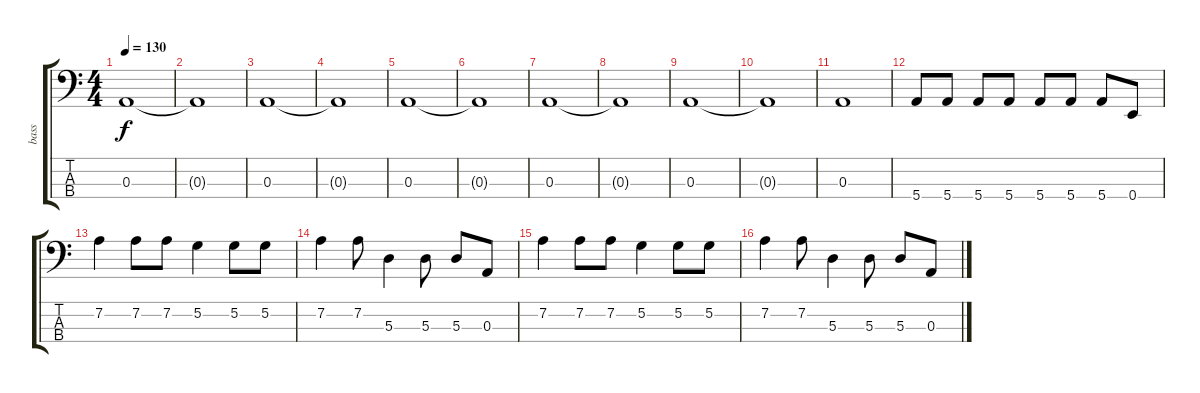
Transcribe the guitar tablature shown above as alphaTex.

\track ("bass" "bass") {instrument electricbasspick}
\staff {score tabs}
\tuning (G2 D2 A1 E1) {hide}
\ts (4 4)
\tempo 130
\clef f4
\ks c
0.3.1{dy f instrument electricbasspick} |
0.3{t}.1 |
0.3.1 |
0.3{t}.1 |
0.3.1 |
0.3{t}.1 |
0.3.1 |
0.3{t}.1 |
0.3.1 |
0.3{t}.1 |
0.3.1 |
5.4.8 5.4.8 5.4.8 5.4.8 5.4.8 5.4.8 5.4.8 0.4.8 |
7.2.4 7.2.8 7.2.8 5.2.4 5.2.8 5.2.8 |
7.2.4 7.2.8 5.3.4 5.3.8 5.3.8 0.3.8 |
7.2.4 7.2.8 7.2.8 5.2.4 5.2.8 5.2.8 |
7.2.4 7.2.8 5.3.4 5.3.8 5.3.8 0.3.8
